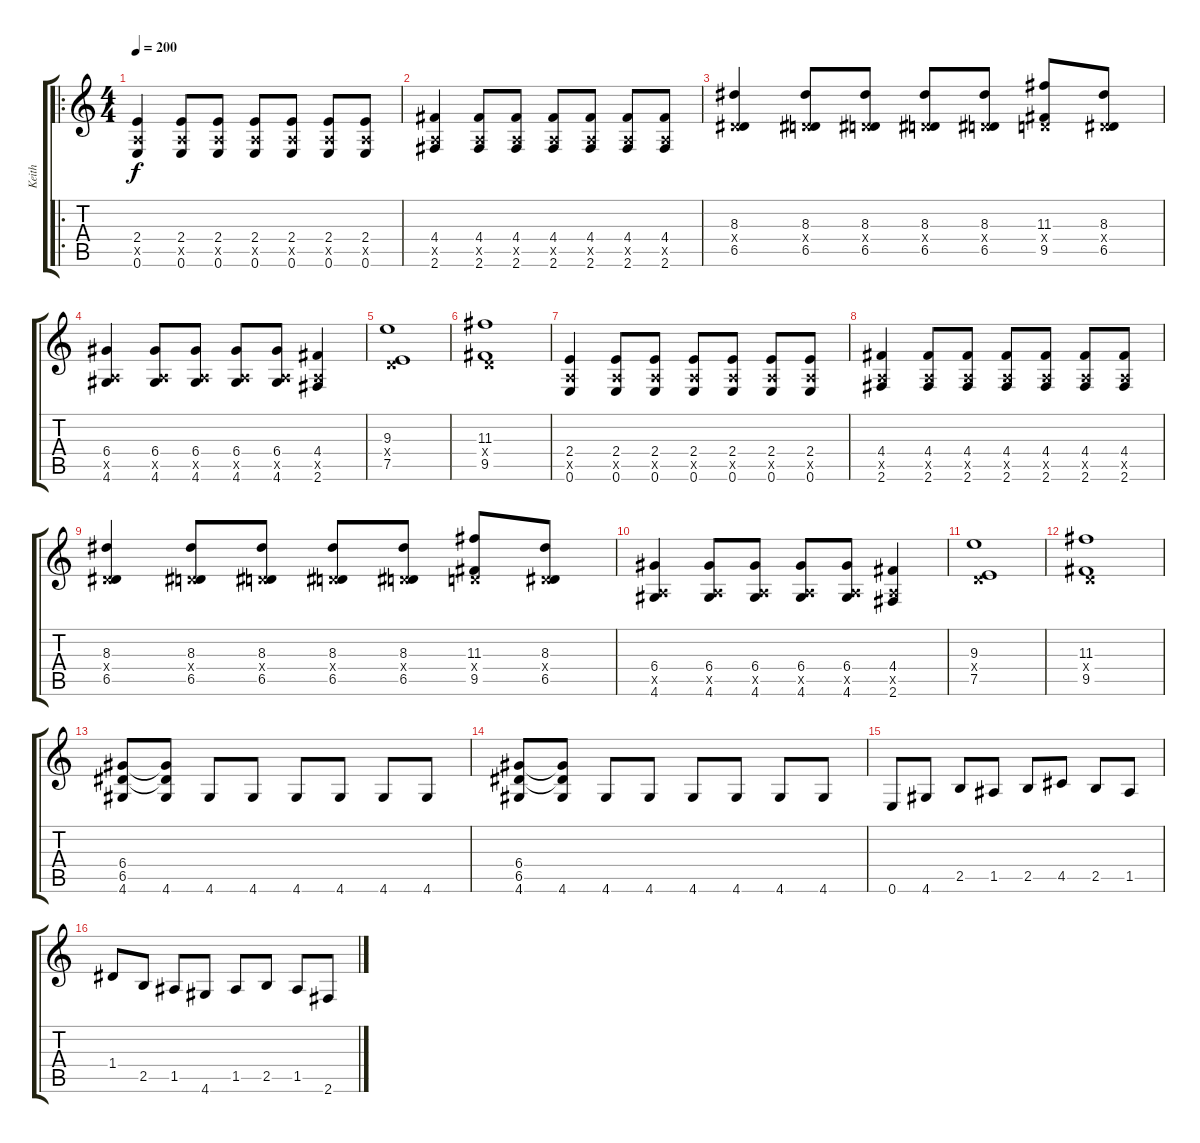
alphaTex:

\track ("Keith" "Keith") {instrument distortionguitar}
\staff {score tabs}
\tuning (E4 B3 G3 D3 A2 E2) {hide}
\ro
\ts (4 4)
\tempo 200
\clef g2
\ks c
(2.4 0.5{x} 0.6).4{dy f} (2.4 0.5{x} 0.6).8 (2.4 0.5{x} 0.6).8 (2.4 0.5{x} 0.6).8 (2.4 0.5{x} 0.6).8 (2.4 0.5{x} 0.6).8 (2.4 0.5{x} 0.6).8 |
(4.4 0.5{x} 2.6).4 (4.4 0.5{x} 2.6).8 (4.4 0.5{x} 2.6).8 (4.4 0.5{x} 2.6).8 (4.4 0.5{x} 2.6).8 (4.4 0.5{x} 2.6).8 (4.4 0.5{x} 2.6).8 |
(8.3 0.4{x} 6.5).4 (8.3 0.4{x} 6.5).8 (8.3 0.4{x} 6.5).8 (8.3 0.4{x} 6.5).8 (8.3 0.4{x} 6.5).8 (11.3 0.4{x} 9.5).8 (8.3 0.4{x} 6.5).8 |
(6.4 0.5{x} 4.6).4 (6.4 0.5{x} 4.6).8 (6.4 0.5{x} 4.6).8 (6.4 0.5{x} 4.6).8 (6.4 0.5{x} 4.6).8 (4.4 0.5{x} 2.6).4 |
(9.3 0.4{x} 7.5).1 |
(11.3 0.4{x} 9.5).1 |
(2.4 0.5{x} 0.6).4 (2.4 0.5{x} 0.6).8 (2.4 0.5{x} 0.6).8 (2.4 0.5{x} 0.6).8 (2.4 0.5{x} 0.6).8 (2.4 0.5{x} 0.6).8 (2.4 0.5{x} 0.6).8 |
(4.4 0.5{x} 2.6).4 (4.4 0.5{x} 2.6).8 (4.4 0.5{x} 2.6).8 (4.4 0.5{x} 2.6).8 (4.4 0.5{x} 2.6).8 (4.4 0.5{x} 2.6).8 (4.4 0.5{x} 2.6).8 |
(8.3 0.4{x} 6.5).4 (8.3 0.4{x} 6.5).8 (8.3 0.4{x} 6.5).8 (8.3 0.4{x} 6.5).8 (8.3 0.4{x} 6.5).8 (11.3 0.4{x} 9.5).8 (8.3 0.4{x} 6.5).8 |
(6.4 0.5{x} 4.6).4 (6.4 0.5{x} 4.6).8 (6.4 0.5{x} 4.6).8 (6.4 0.5{x} 4.6).8 (6.4 0.5{x} 4.6).8 (4.4 0.5{x} 2.6).4 |
(9.3 0.4{x} 7.5).1 |
(11.3 0.4{x} 9.5).1 |
(6.4 6.5 4.6).8 (6.4{t} 6.5{t} 4.6).8 4.6.8 4.6.8 4.6.8 4.6.8 4.6.8 4.6.8 |
(6.4 6.5 4.6).8 (6.4{t} 6.5{t} 4.6).8 4.6.8 4.6.8 4.6.8 4.6.8 4.6.8 4.6.8 |
0.6.8 4.6.8 2.5.8 1.5.8 2.5.8 4.5.8 2.5.8 1.5.8 |
1.4.8 2.5.8 1.5.8 4.6.8 1.5.8 2.5.8 1.5.8 2.6.8
